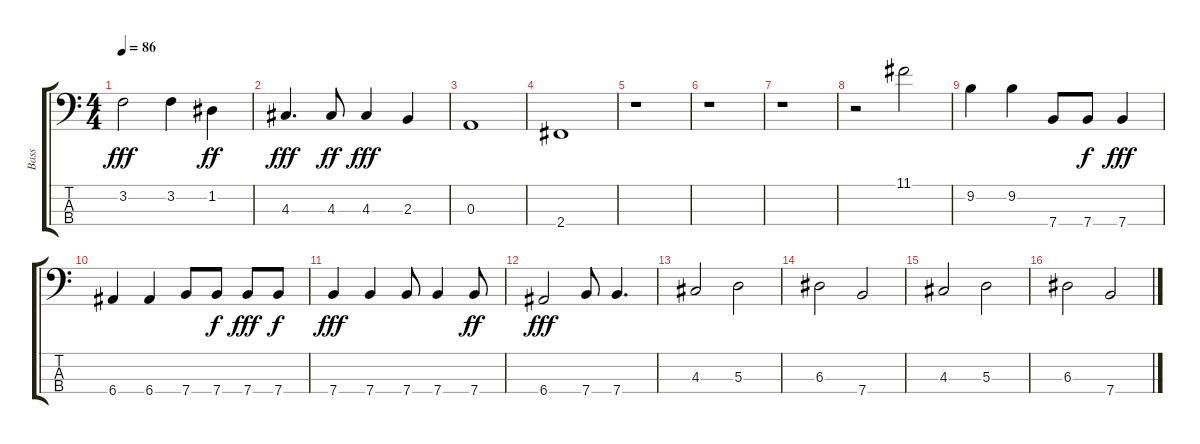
\track ("Bass" "Bass") {instrument electricbassfinger}
\staff {score tabs}
\tuning (G2 D2 A1 E1) {hide}
\ts (4 4)
\tempo 86
\clef f4
\ks c
3.2.2{dy fff} 3.2.4 1.2.4{dy ff} |
4.3.4{d dy fff} 4.3.8{dy ff} 4.3.4{dy fff} 2.3.4 |
0.3.1 |
2.4.1 |
r.1 |
r.1 |
r.1 |
r.2 11.1.2 |
9.2.4 9.2.4 7.4.8 7.4.8{dy f} 7.4.4{dy fff} |
6.4.4 6.4.4 7.4.8 7.4.8{dy f} 7.4.8{dy fff} 7.4.8{dy f} |
7.4.4{dy fff} 7.4.4 7.4.8 7.4.4 7.4.8{dy ff} |
6.4.2{dy fff} 7.4.8 7.4.4{d} |
4.3.2 5.3.2 |
6.3.2 7.4.2 |
4.3.2 5.3.2 |
6.3.2 7.4.2
